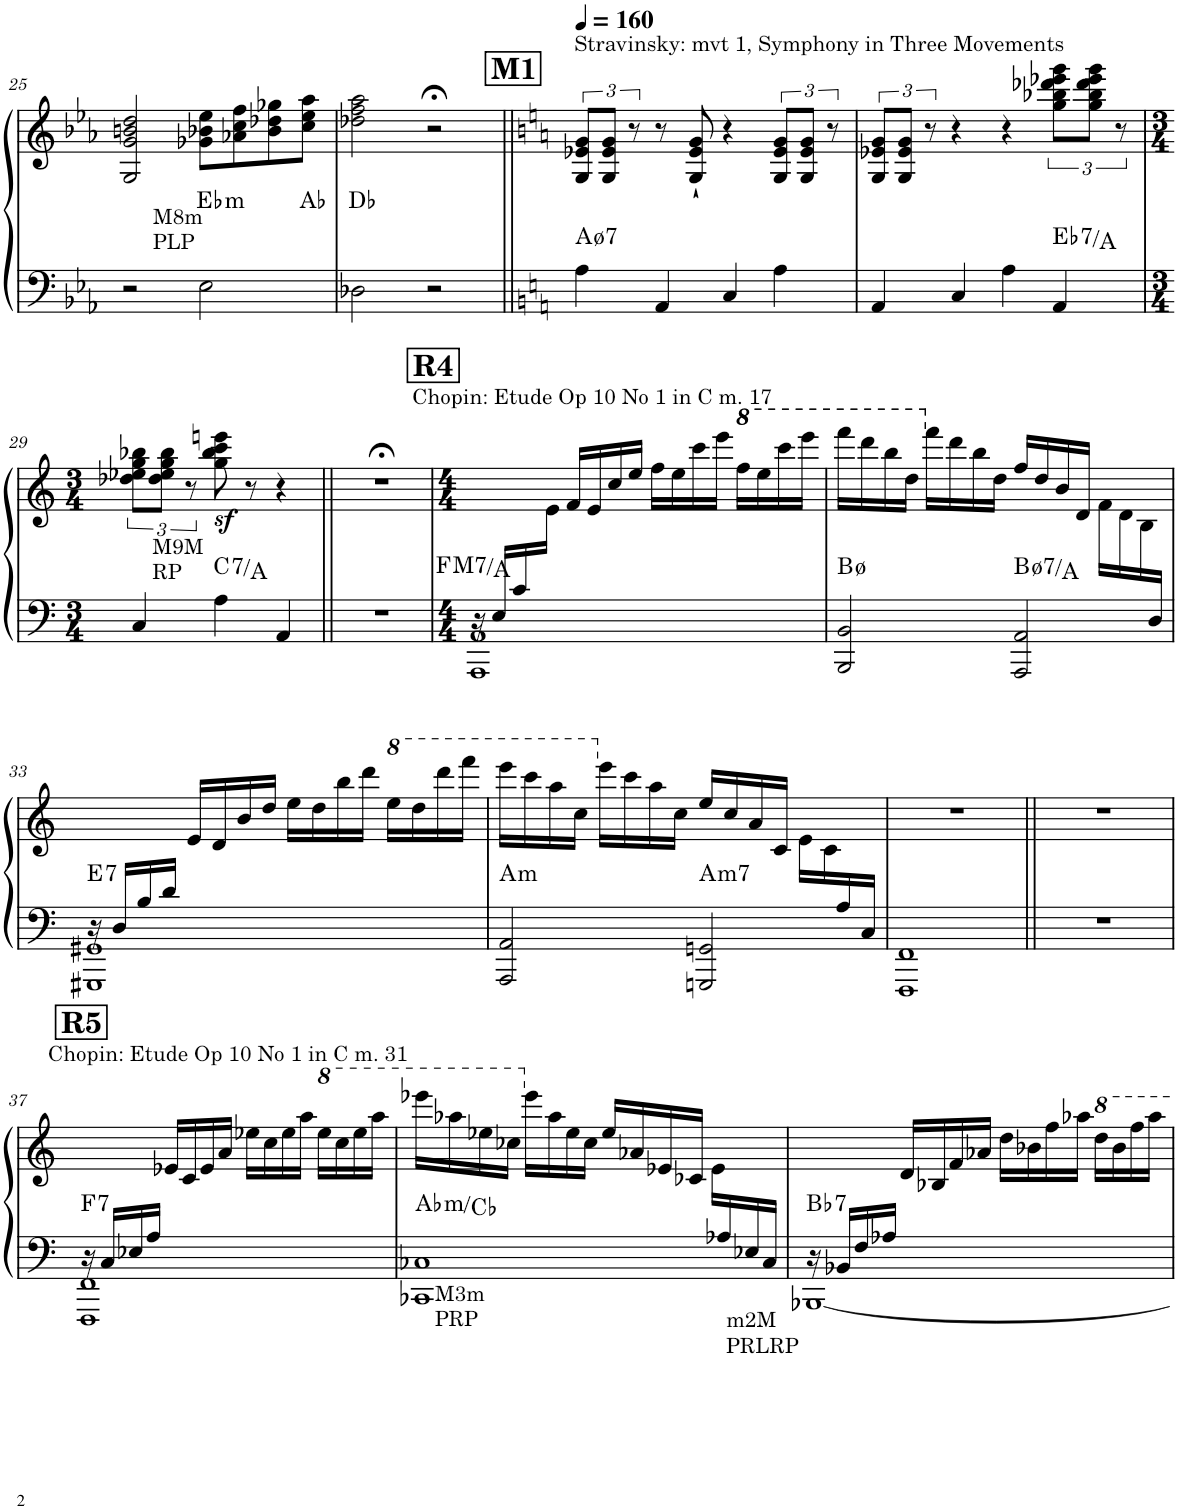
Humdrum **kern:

**kern	**kern	**harte
*part1	*part1	*part1
*staff2	*staff1	*
*I"Piano	*	*
*I'Pno.	*	*
!!LO:PB:g=z
*clefF4	*clefG2	*
*k[b-e-a-]	*k[b-e-a-]	*
*M4/4	*M4/4	*
=25	=25	=25
*	*^	*
2r	2G/ 2g/ 2bn/ 2dd/	2ryy	.
!	!LO:TX:b:t=M8m	!	!
!	!LO:TX:b:t=PLP	!	!
!	!	!	!LO:H:kt=m
2E-\	8g-X\ 8b-X\ 8ee-\L	2ryy	Eb:min
.	8a-X\ 8cc\ 8ff\	.	.
.	8b-\ 8dd-X\ 8gg-X\	.	.
.	8cc\ 8ee-\ 8aa-\J	.	Ab:maj
*	*v	*v	*
=26	=26	=26
2D-X\	2dd-X\ 2ff\ 2aa-\	Db:maj
2r	2r;<	.
=27||	=27||	=27||
!!LO:REH:place=s1:a:B:cj:fs=14:t=M1
*k[]	*k[]	*
*	*MM160	*
!	!LO:TX:a:t=Stravinsky&colon; mvt 1, Symphony in Three Movements	!LO:H:kt=7
4A\	12G/ 12e-X/ 12g/L	A:hdim7
.	12G/ 12e-/ 12g/J	.
.	12r	.
4AA/	8r	.
.	8G/` 8e-/` 8g/`	.
4C/	4r	.
4A\	12G/ 12e-/ 12g/L	.
.	12G/ 12e-/ 12g/J	.
.	12r	.
=28	=28	=28
4AA/	12G/ 12e-X/ 12g/L	.
.	12G/ 12e-/ 12g/J	.
.	12r	.
4C/	4r	.
4A\	4r	.
!	!	!LO:H:kt=7
4AA/	12gg\ 12bb-X\ 12ddd-X\ 12eee-X\ 12ggg\L	Eb:7/#4
.	12gg\ 12bb-\ 12ddd-\ 12eee-\ 12ggg\J	.
.	12r	.
!!LO:LB:g=z
=29	=29	=29
*M3/4	*M3/4	*
4C/	12dd-X\ 12ee-X\ 12gg\ 12bb-X\L	.
.	12dd-\ 12ee-\ 12gg\ 12bb-\J	.
.	12r	.
!	!LO:TX:b:t=M9M	!
!	!LO:TX:b:t=RP	!
!	!	!LO:H:kt=7
4A\	8gg\ 8bb-\ 8ccc\ 8eeen\	C:7/6
.	8r	.
4AA/	4r	.
=30||	=30||	=30||
2.r	2.r;<	.
!!LO:REH:place=s1:a:B:cj:fs=14:t=R4
=31	=31	=31
*M4/4	*M4/4	*
*^	*	*
!	!	!	!LO:H:kt=M7
16ryy	1AAA 1AA	16r	F:maj7/3
16E/LL	.	8ryy	.
16c/	.	.	.
2ryy	.	16e\JJ	.
!	!	!LO:TX:a:t=Chopin&colon; Etude Op 10 No 1 in C m. 17	!
.	.	16f/LL	.
.	.	16e/	.
.	.	16cc/	.
.	.	16ee/JJ	.
.	.	16ff\LL	.
.	.	16ee\	.
.	.	16ccc\	.
4ryy	.	16eee\JJ	.
*	*	*8va	*
.	.	16fff\LL	.
*	*	*8va	*
.	.	16eee\	.
.	.	16cccc\	.
16ryy	.	16eeee\JJ	.
=32	=32	=32	=32
2...ryy	2BBB/ 2BB/	16ffff\LL	B:hdim7
.	.	16dddd\	.
.	.	16bbb\	.
.	.	16ddd\JJ	.
*	*	*X8va	*
*	*	*X8va	*
.	.	16fff\LL	.
.	.	16ddd\	.
.	.	16bb\	.
.	.	16dd\JJ	.
!	!	!	!LO:H:kt=7
.	2AAA/ 2AA/	16ff/LL	B:hdim7/b7
.	.	16dd/	.
.	.	16b/	.
.	.	16d/JJ	.
.	.	16f\LL	.
.	.	16d\	.
.	.	16B\	.
16D/JJ	.	16ryy	.
!!LO:LB:g=z
=33	=33	=33	=33
!	!	!	!LO:H:kt=7
16ryy	1GGG#X 1GG#X	16r	E:7
16D/LL	.	8.ryy	.
16B/	.	.	.
16d/JJ	.	.	.
2.ryy	.	16e/LL	.
.	.	16d/	.
.	.	16b/	.
.	.	16dd/JJ	.
.	.	16ee\LL	.
.	.	16dd\	.
.	.	16bb\	.
.	.	16ddd\JJ	.
*	*	*8va	*
.	.	16eee\LL	.
.	.	16ddd\	.
.	.	16dddd\	.
.	.	16ffff\JJ	.
=34	=34	=34	=34
!	!	!	!LO:H:kt=m
2..ryy	2AAA/ 2AA/	16eeee\LL	A:min
.	.	16cccc\	.
.	.	16aaa\	.
.	.	16ccc\JJ	.
*	*	*X8va	*
.	.	16eee\LL	.
.	.	16ccc\	.
.	.	16aa\	.
.	.	16cc\JJ	.
!	!	!	!LO:H:kt=m7
.	2GGGn/ 2GGn/	16ee/LL	A:min7
.	.	16cc/	.
.	.	16a/	.
.	.	16c/JJ	.
.	.	16e\LL	.
.	.	16c\	.
16A/	.	8ryy	.
16C/JJ	.	.	.
*v	*v	*	*
=35	=35	=35
1FFF 1FF	1r	.
=36||	=36||	=36||
1r	1r	.
!!LO:LB:g=z
!!LO:REH:place=s1:a:B:cj:fs=14:t=R5
=37	=37	=37
*^	*	*
!LO:TX:b:t=M3m	!	!	!
!LO:TX:b:t=PRP	!	!	!
!	!	!	!LO:H:kt=7
16ryy	1FFF 1FF	16r	F:7
16C/LL	.	8.ryy	.
16E-X/	.	.	.
16A/JJ	.	.	.
!	!	!LO:TX:a:t=Chopin&colon; Etude Op 10 No 1 in C m. 31	!
2.ryy	.	16e-X/LL	.
.	.	16c/	.
.	.	16e-/	.
.	.	16a/JJ	.
.	.	16ee-X\LL	.
.	.	16cc\	.
.	.	16ee-\	.
.	.	16aa\JJ	.
*	*	*8va	*
.	.	16eee-\LL	.
.	.	16ccc\	.
.	.	16eee-\	.
.	.	16aaa\JJ	.
=38	=38	=38	=38
!	!	!	!LO:H:kt=m
16ryy	1CC-X 1C-X	16eeee-X\LL	Ab:min/b3
.	.	16aaa-X\	.
.	.	16eee-X\	.
.	.	16ccc-X\JJ	.
*	*	*X8va	*
.	.	16eee-\LL	.
.	.	16aa-\	.
.	.	16ee-\	.
.	.	16cc-\JJ	.
.	.	16ee-/LL	.
.	.	16a-X/	.
.	.	16e-X/	.
.	.	16c-X/JJ	.
.	.	16e-\LL	.
16A-X/	.	8.ryy	.
16E-X/	.	.	.
16C-/JJ	.	.	.
=39	=39	=39	=39
!LO:TX:b:t=m2M	!	!	!
!LO:TX:b:t=PRLRP	!	!	!
!	!	!	!LO:H:kt=7
16ryy	[1BBB-X	16r	Bb:7
16BB-X/LL	.	8.ryy	.
16F/	.	.	.
16A-X/JJ	.	.	.
2.ryy	.	16d/LL	.
.	.	16B-X/	.
.	.	16f/	.
.	.	16a-X/JJ	.
.	.	16dd\LL	.
.	.	16b-X\	.
.	.	16ff\	.
.	.	16aa-X\JJ	.
.	.	16ddd\LL	.
.	.	16bb-\	.
.	.	16fff\	.
.	.	16aaa-\JJ	.
*v	*v	*	*
=	=	=
*-	*-	*-
